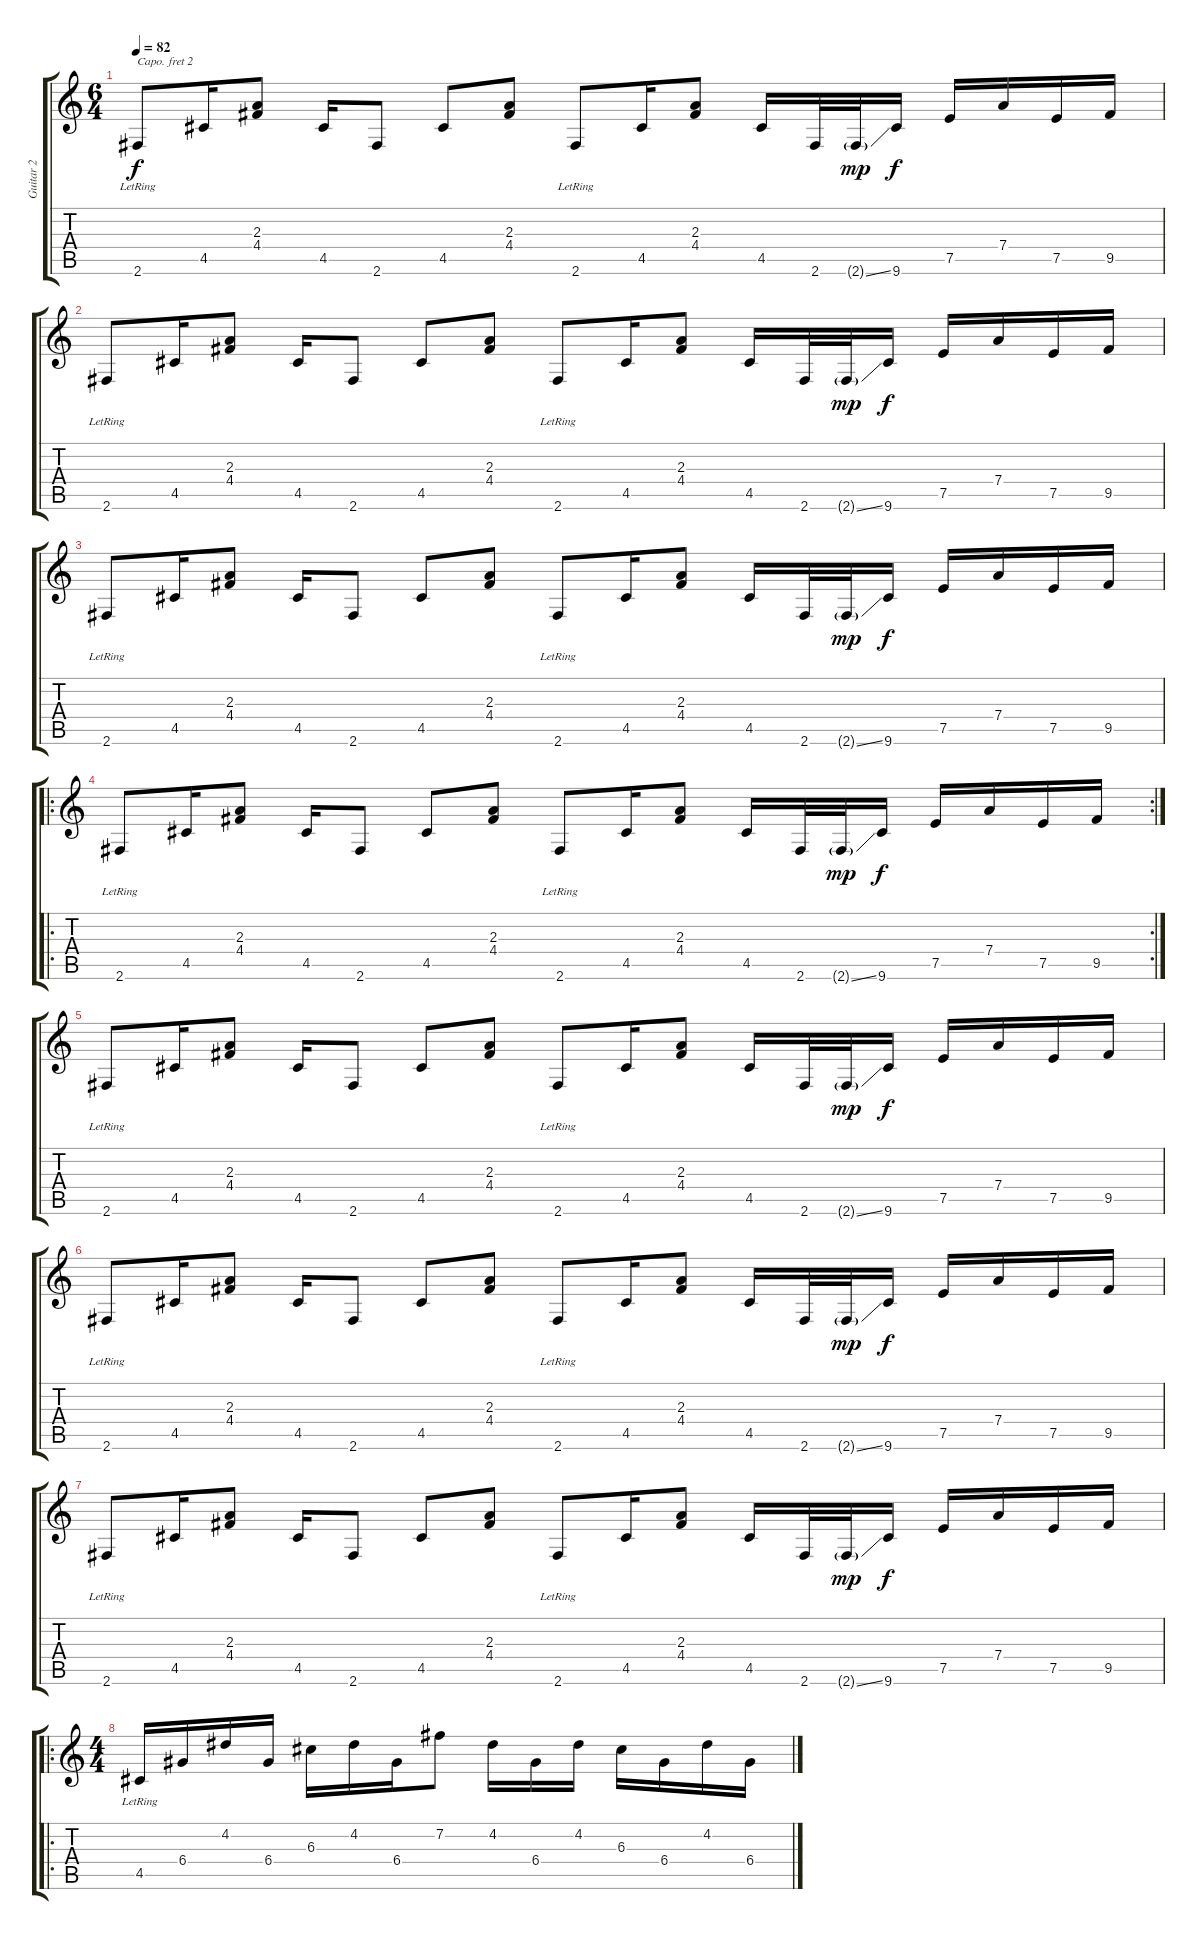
\track ("Guitar 2" "Guitar 2") {instrument electricguitarjazz}
\staff {score tabs}
\capo 2
\tuning (D4 A3 F3 C3 G2 D2) {hide}
\ts (6 4)
\tempo 82
\clef g2
\ks c
2.6{lr}.8{dy f instrument electricguitarjazz} 4.5.16 (2.3 4.4).8 4.5.16 2.6.8 4.5.8 (2.3 4.4).8 2.6{lr}.8 4.5.16 (2.3 4.4).8 4.5.16 2.6.32 2.6{ss g}.32{dy mp} 9.6.16{dy f} 7.5.16 7.4.16 7.5.16 9.5.16 |
2.6{lr}.8 4.5.16 (2.3 4.4).8 4.5.16 2.6.8 4.5.8 (2.3 4.4).8 2.6{lr}.8 4.5.16 (2.3 4.4).8 4.5.16 2.6.32 2.6{ss g}.32{dy mp} 9.6.16{dy f} 7.5.16 7.4.16 7.5.16 9.5.16 |
2.6{lr}.8 4.5.16 (2.3 4.4).8 4.5.16 2.6.8 4.5.8 (2.3 4.4).8 2.6{lr}.8 4.5.16 (2.3 4.4).8 4.5.16 2.6.32 2.6{ss g}.32{dy mp} 9.6.16{dy f} 7.5.16 7.4.16 7.5.16 9.5.16 |
\ro
\rc 2
2.6{lr}.8 4.5.16 (2.3 4.4).8 4.5.16 2.6.8 4.5.8 (2.3 4.4).8 2.6{lr}.8 4.5.16 (2.3 4.4).8 4.5.16 2.6.32 2.6{ss g}.32{dy mp} 9.6.16{dy f} 7.5.16 7.4.16 7.5.16 9.5.16 |
2.6{lr}.8 4.5.16 (2.3 4.4).8 4.5.16 2.6.8 4.5.8 (2.3 4.4).8 2.6{lr}.8 4.5.16 (2.3 4.4).8 4.5.16 2.6.32 2.6{ss g}.32{dy mp} 9.6.16{dy f} 7.5.16 7.4.16 7.5.16 9.5.16 |
2.6{lr}.8 4.5.16 (2.3 4.4).8 4.5.16 2.6.8 4.5.8 (2.3 4.4).8 2.6{lr}.8 4.5.16 (2.3 4.4).8 4.5.16 2.6.32 2.6{ss g}.32{dy mp} 9.6.16{dy f} 7.5.16 7.4.16 7.5.16 9.5.16 |
2.6{lr}.8 4.5.16 (2.3 4.4).8 4.5.16 2.6.8 4.5.8 (2.3 4.4).8 2.6{lr}.8 4.5.16 (2.3 4.4).8 4.5.16 2.6.32 2.6{ss g}.32{dy mp} 9.6.16{dy f} 7.5.16 7.4.16 7.5.16 9.5.16 |
\ro
\ts (4 4)
4.5{lr}.16 6.4.16 4.2.16 6.4.16 6.3.16 4.2.16 6.4.16 7.2.8 4.2.16 6.4.16 4.2.16 6.3.16 6.4.16 4.2.16 6.4.16
